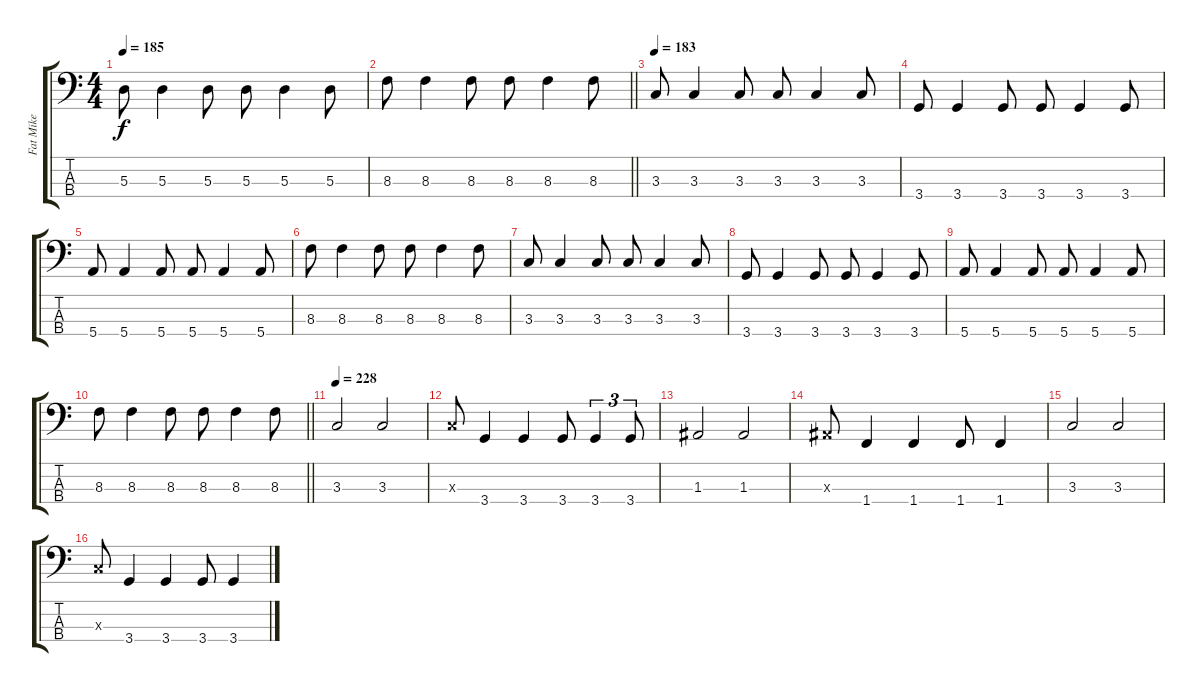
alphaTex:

\track ("Fat Mike" "Fat Mike") {instrument electricbasspick}
\staff {score tabs}
\tuning (G2 D2 A1 E1) {hide}
\ts (4 4)
\tempo 185
\clef f4
\ks c
5.3.8{dy f} 5.3.4 5.3.8 5.3.8 5.3.4 5.3.8 |
\barLineRight lightlight
8.3.8 8.3.4 8.3.8 8.3.8 8.3.4 8.3.8 |
\section ("" "")
\tempo 183
3.3.8 3.3.4 3.3.8 3.3.8 3.3.4 3.3.8 |
3.4.8 3.4.4 3.4.8 3.4.8 3.4.4 3.4.8 |
5.4.8 5.4.4 5.4.8 5.4.8 5.4.4 5.4.8 |
8.3.8 8.3.4 8.3.8 8.3.8 8.3.4 8.3.8 |
3.3.8 3.3.4 3.3.8 3.3.8 3.3.4 3.3.8 |
3.4.8 3.4.4 3.4.8 3.4.8 3.4.4 3.4.8 |
5.4.8 5.4.4 5.4.8 5.4.8 5.4.4 5.4.8 |
\barLineRight lightlight
8.3.8 8.3.4 8.3.8 8.3.8 8.3.4 8.3.8 |
\section ("" "")
\tempo 228
3.3.2 3.3.2 |
3.3{x}.8 3.4.4 3.4.4 3.4.8 3.4.4{tu (3 2)} 3.4.8{tu (3 2)} |
1.3.2 1.3.2 |
1.3{x}.8 1.4.4 1.4.4 1.4.8 1.4.4 |
3.3.2 3.3.2 |
3.3{x}.8 3.4.4 3.4.4 3.4.8 3.4.4
